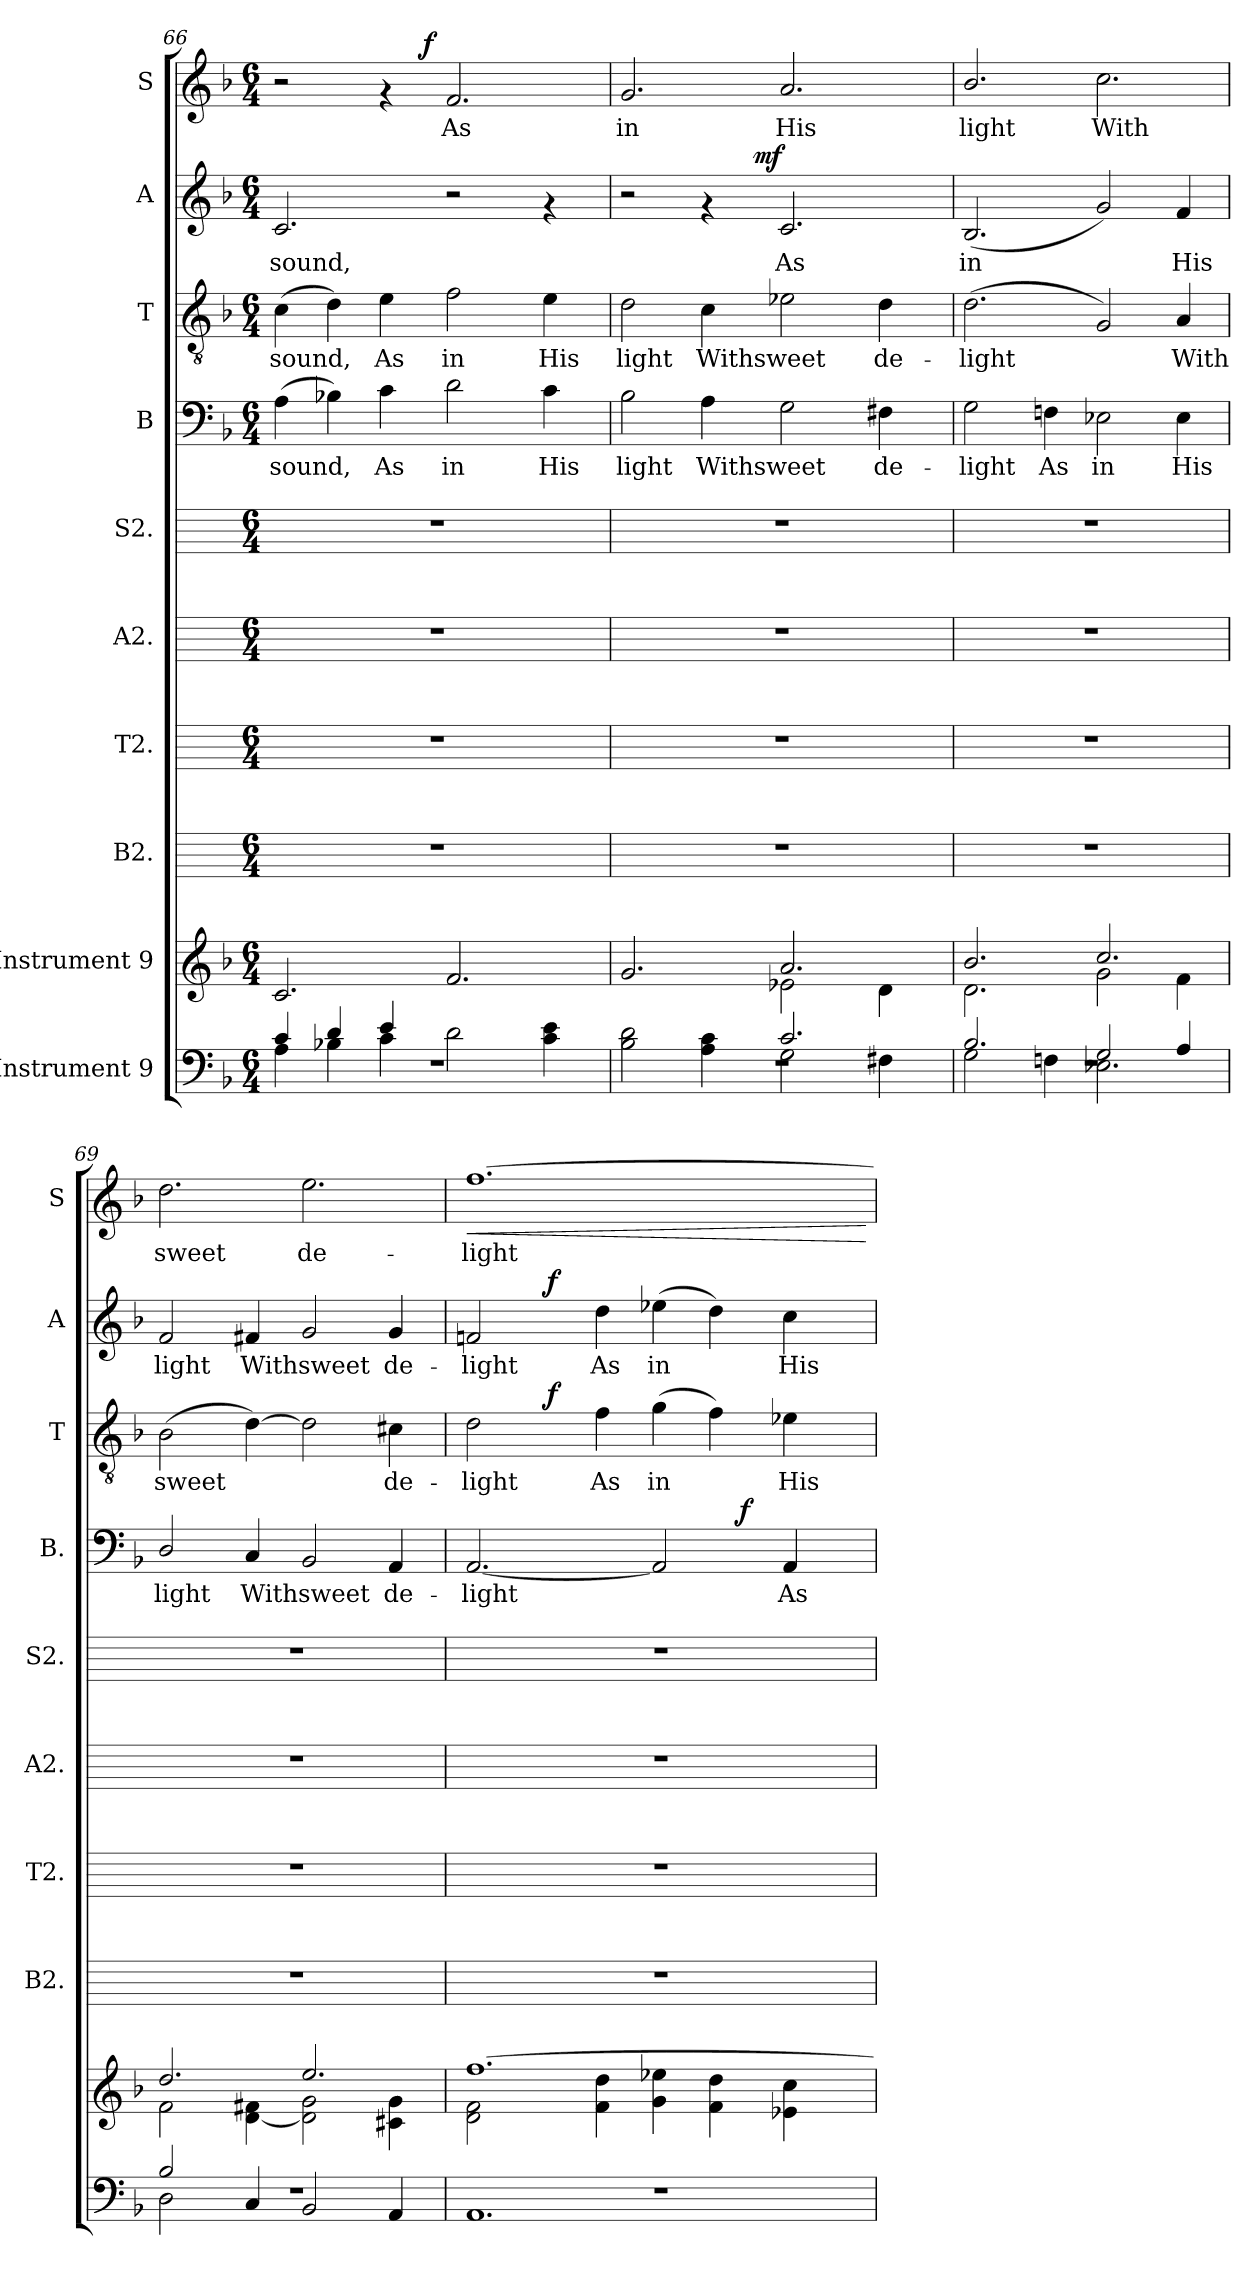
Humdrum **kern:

**kern	**kern	**kern	**kern	**kern	**kern	**kern	**text	**dynam	**kern	**text	**dynam	**kern	**text	**dynam	**kern	**text	**dynam
*part10	*part9	*part8	*part7	*part6	*part5	*part4	*part4	*part4	*part3	*part3	*part3	*part2	*part2	*part2	*part1	*part1	*part1
*staff10	*staff9	*staff8	*staff7	*staff6	*staff5	*staff4	*staff4	*staff4	*staff3	*staff3	*staff3	*staff2	*staff2	*staff2	*staff1	*staff1	*staff1
*I"Instrument 9	*I"Instrument 9	*I"B2.	*I"T2.	*I"A2.	*I"S2.	*I"B	*	*	*I"T	*	*	*I"A	*	*	*I"S	*	*
*	*	*I'B2.	*I'T2.	*I'A2.	*I'S2.	*I'B.	*	*	*I'T	*	*	*I'A	*	*	*I'S	*	*
*clefF4	*clefG2	*	*	*	*	*clefF4	*	*	*clefGv2	*	*	*clefG2	*	*	*clefG2	*	*
*k[b-]	*k[b-]	*k[]	*k[]	*k[]	*k[]	*k[b-]	*	*	*k[b-]	*	*	*k[b-]	*	*	*k[b-]	*	*
*F:	*F:	*C:	*C:	*C:	*C:	*F:	*	*	*F:	*	*	*F:	*	*	*F:	*	*
*M6/4	*M6/4	*M6/4	*M6/4	*M6/4	*M6/4	*M6/4	*	*	*M6/4	*	*	*M6/4	*	*	*M6/4	*	*
=66	=66	=66	=66	=66	=66	=66	=66	=66	=66	=66	=66	=66	=66	=66	=66	=66	=66
*^	*	*	*	*	*	*	*	*	*	*	*	*	*	*	*	*	*
*	*^	*	*	*	*	*	*	*	*	*	*	*	*	*	*	*	*	*
!	!	!	!	!	!	!	!	!	!LO:LY:b:cj	!	!	!LO:LY:b:cj	!	!	!LO:LY:b:cj	!	!	!	!
*	*	*	*	*	*	*	*	*	*	*	*	*	*	*	*	*	*^	*	*
1.r	4c/	4A\	2.c/	1.r	1.r	1.r	1.r	(>4A\	sound,	.	(>4c\	sound,	.	2.c/	sound,	.	2r	2ryy	.	.
!	!	!	!	!	!	!	!	!	!LO:LY:b:cj	!	!	!LO:LY:b:cj	!	!	!	!	!	!	!	!
.	4d/	4B-X\	.	.	.	.	.	4B-X\)	.	.	4d\)	.	.	.	.	.	.	.	.	.
!	!	!	!	!	!	!	!	!	!LO:LY:b:cj	!	!	!LO:LY:b:cj	!	!	!	!	!	!	!	!
.	4e/	4c\	.	.	.	.	.	4c\	As	.	4e\	As	.	.	.	.	4rf	8.ryy	.	.
!	!	!	!	!	!	!	!	!	!	!	!	!	!	!	!	!	!	!	!	!LO:DY:a
.	.	.	.	.	.	.	.	.	.	.	.	.	.	.	.	.	.	2ryy	.	f
!	!	!	!	!	!	!	!	!	!LO:LY:b:cj	!	!	!LO:LY:b:cj	!	!	!	!	!	!	!LO:LY:b:cj	!
.	2.ryy	2d\	2.f/	.	.	.	.	2d\	in	.	2f\	in	.	2r	.	.	2.f/	.	As	.
.	.	.	.	.	.	.	.	.	.	.	.	.	.	.	.	.	.	4ryy	.	.
!	!	!	!	!	!	!	!	!	!LO:LY:b:cj	!	!	!LO:LY:b:cj	!	!	!	!	!	!	!	!
.	.	4c\ 4e\	.	.	.	.	.	4c\	His	.	4e\	His	.	4rf	.	.	.	.	.	.
.	.	.	.	.	.	.	.	.	.	.	.	.	.	.	.	.	.	16ryy	.	.
!!LO:LB:g=z
=67	=67	=67	=67	=67	=67	=67	=67	=67	=67	=67	=67	=67	=67	=67	=67	=67	=67	=67	=67	=67
*	*	*	*^	*	*	*	*	*	*	*	*	*	*	*	*	*	*	*	*	*
!	!	!	!	!	!	!	!	!	!	!LO:LY:b:cj	!	!	!LO:LY:b:cj	!	!	!	!	!	!	!LO:LY:b:cj	!
*	*	*	*	*	*	*	*	*	*	*	*	*	*	*	*^	*	*	*v	*v	*	*
1.r	2.ryy	2d\ 2B-\	2.g/	2.ryy	1.r	1.r	1.r	1.r	2B-\	light	.	2d\	light	.	2r	2ryy	.	.	2.g/	in	.
!	!	!	!	!	!	!	!	!	!	!LO:LY:b:cj	!	!	!LO:LY:b:cj	!	!	!	!	!	!	!	!
.	.	4c\ 4A\	.	.	.	.	.	.	4A\	Withsweet	.	4c\	Withsweet	.	4rf	8ryy	.	.	.	.	.
.	.	.	.	.	.	.	.	.	.	.	.	.	.	.	.	32.ryy	.	.	.	.	.
!	!	!	!	!	!	!	!	!	!	!	!	!	!	!	!	!	!	!LO:DY:a	!	!	!
.	.	.	.	.	.	.	.	.	.	.	.	.	.	.	.	2ryy	.	mf	.	.	.
!	!	!	!	!	!	!	!	!	!	!LO:LY:b:cj	!	!	!LO:LY:b:cj	!	!	!	!LO:LY:b:cj	!	!	!LO:LY:b:cj	!
.	2.c/	2G\	2.a/	2e-X\	.	.	.	.	2G\	.	.	2e-X\	.	.	2.c/	.	As	.	2.a/	His	.
.	.	.	.	.	.	.	.	.	.	.	.	.	.	.	.	4ryy	.	.	.	.	.
!	!	!	!	!	!	!	!	!	!	!LO:LY:b:cj	!	!	!LO:LY:b:cj	!	!	!	!	!	!	!	!
.	.	4F#X\	.	4d\	.	.	.	.	4F#X\	de-	.	4d\	de-	.	.	.	.	.	.	.	.
.	.	.	.	.	.	.	.	.	.	.	.	.	.	.	.	16ryy	.	.	.	.	.
.	.	.	.	.	.	.	.	.	.	.	.	.	.	.	.	64ryy	.	.	.	.	.
=68	=68	=68	=68	=68	=68	=68	=68	=68	=68	=68	=68	=68	=68	=68	=68	=68	=68	=68	=68	=68	=68
!	!	!	!	!	!	!	!	!	!	!LO:LY:b:cj	!	!	!LO:LY:b:cj	!	!	!	!LO:LY:b:cj	!	!	!LO:LY:b:cj	!
*	*	*	*	*	*	*	*	*	*	*	*	*	*	*	*v	*v	*	*	*	*	*
1.r	2.B-/	2G\	2.b-/	2.d\	1.r	1.r	1.r	1.r	2G\	-light	.	(>2.d\	-light	.	(>2.B-/	in	.	2.b-/	light	.
!	!	!	!	!	!	!	!	!	!	!LO:LY:b:cj	!	!	!	!	!	!	!	!	!	!
.	.	4Fn\	.	.	.	.	.	.	4Fn\	As	.	.	.	.	.	.	.	.	.	.
!	!	!	!	!	!	!	!	!	!	!LO:LY:b:cj	!	!	!LO:LY:b:cj	!	!	!LO:LY:b:cj	!	!	!LO:LY:b:cj	!
.	2G/	2.E-X\	2.cc/	2g\	.	.	.	.	2E-X\	in	.	2G/)	.	.	2g/)	.	.	2.cc\	With	.
!	!	!	!	!	!	!	!	!	!	!LO:LY:b:cj	!	!	!LO:LY:b:cj	!	!	!LO:LY:b:cj	!	!	!	!
.	4A/	.	.	4f\	.	.	.	.	4E-\	His	.	4A/	With	.	4f/	His	.	.	.	.
=69	=69	=69	=69	=69	=69	=69	=69	=69	=69	=69	=69	=69	=69	=69	=69	=69	=69	=69	=69	=69
!	!	!	!	!	!	!	!	!	!	!LO:LY:b:cj	!	!	!LO:LY:b:cj	!	!	!LO:LY:b:cj	!	!	!LO:LY:b:cj	!
1.r	2B-/	2D\	2.dd/	2f\	1.r	1.r	1.r	1.r	2D/	light	.	(>2B-\	sweet	.	2f/	light	.	2.dd\	sweet	.
!	!	!	!	!	!	!	!	!	!	!LO:LY:b:cj	!	!	!LO:LY:b:cj	!	!	!LO:LY:b:cj	!	!	!	!
.	4C/	1ryy	.	[<4d\ 4f#X\	.	.	.	.	4C/	Withsweet	.	[>4d\)	.	.	4f#X/	Withsweet	.	.	.	.
!	!	!	!	!	!	!	!	!	!	!LO:LY:b:cj	!	!	!LO:LY:b:cj	!	!	!LO:LY:b:cj	!	!	!LO:LY:b:cj	!
.	2BB-/	.	2.ee/	2d\] 2g\	.	.	.	.	2BB-/	.	.	2d\]	.	.	2g/	.	.	2.ee\	de-	.
!	!	!	!	!	!	!	!	!	!	!LO:LY:b:cj	!	!	!LO:LY:b:cj	!	!	!LO:LY:b:cj	!	!	!	!
.	4AA/	.	.	4g\ 4c#X\	.	.	.	.	4AA/	de-	.	4c#X\	de-	.	4g/	de-	.	.	.	.
*	*v	*v	*	*	*	*	*	*	*	*	*	*	*	*	*	*	*	*	*	*
=70	=70	=70	=70	=70	=70	=70	=70	=70	=70	=70	=70	=70	=70	=70	=70	=70	=70	=70	=70
!	!	!	!	!	!	!	!	!	!LO:LY:b:cj	!	!	!LO:LY:b:cj	!	!	!LO:LY:b:cj	!	!	!LO:LY:b:cj	!LO:HP:b
*	*	*	*	*	*	*	*	*^	*	*	*^	*	*	*^	*	*	*	*	*
1.r	1.AA	[>1.ff	2f\ 2d\	1.r	1.r	1.r	1.r	[<2.AA/	1ryy	-light	.	2d\	4ryy	-light	.	2fn/	4ryy	-light	.	[>1.ff	-light	<
.	.	.	.	.	.	.	.	.	.	.	.	.	16ryy	.	.	.	16ryy	.	.	.	.	.
!	!	!	!	!	!	!	!	!	!	!	!	!	!	!	!LO:DY:a	!	!	!	!LO:DY:a	!	!	!
.	.	.	.	.	.	.	.	.	.	.	.	.	1ryy	.	f	.	1ryy	.	f	.	.	.
!	!	!	!	!	!	!	!	!	!	!	!	!	!	!LO:LY:b:cj	!	!	!	!LO:LY:b:cj	!	!	!	!
.	.	.	4f\ 4dd\	.	.	.	.	.	.	.	.	4f\	.	As	.	4dd\	.	As	.	.	.	.
!	!	!	!	!	!	!	!	!	!	!LO:LY:b:cj	!	!	!	!LO:LY:b:cj	!	!	!	!LO:LY:b:cj	!	!	!	!
.	.	.	4ee-X\ 4g\	.	.	.	.	2AA/]	.	.	.	(>4g\	.	in	.	(>4ee-X\	.	in	.	.	.	.
!	!	!	!	!	!	!	!	!	!	!	!	!	!	!LO:LY:b:cj	!	!	!	!LO:LY:b:cj	!	!	!	!
.	.	.	4dd\ 4f\	.	.	.	.	.	16.ryy	.	.	4f\)	.	.	.	4dd\)	.	.	.	.	.	.
!	!	!	!	!	!	!	!	!	!	!	!LO:DY:a	!	!	!	!	!	!	!	!	!	!	!
.	.	.	.	.	.	.	.	.	4ryy	.	f	.	.	.	.	.	.	.	.	.	.	.
!	!	!	!	!	!	!	!	!	!	!LO:LY:b:cj	!	!	!	!LO:LY:b:cj	!	!	!	!LO:LY:b:cj	!	!	!	!
.	.	.	4e-X\ 4cc\	.	.	.	.	4AA/	.	As	.	4e-X\	.	His	.	4cc\	.	His	.	.	.	.
.	.	.	.	.	.	.	.	.	.	.	.	.	8.ryy	.	.	.	8.ryy	.	.	.	.	.
.	.	.	.	.	.	.	.	.	8ryy	.	.	.	.	.	.	.	.	.	.	.	.	.
.	.	.	.	.	.	.	.	.	32ryy	.	.	.	.	.	.	.	.	.	.	.	.	.
*v	*v	*	*	*	*	*	*	*	*	*	*	*	*	*	*	*	*	*	*	*	*	*
*	*v	*v	*	*	*	*	*	*	*	*	*	*	*	*	*	*	*	*	*	*	*
.	.	.	.	.	.	.	.	.	.	.	.	.	.	.	.	.	.	.	.	[
*	*	*	*	*	*	*v	*v	*	*	*	*	*	*	*v	*v	*	*	*	*	*
*	*	*	*	*	*	*	*	*	*v	*v	*	*	*	*	*	*	*	*
=	=	=	=	=	=	=	=	=	=	=	=	=	=	=	=	=	=
*-	*-	*-	*-	*-	*-	*-	*-	*-	*-	*-	*-	*-	*-	*-	*-	*-	*-
